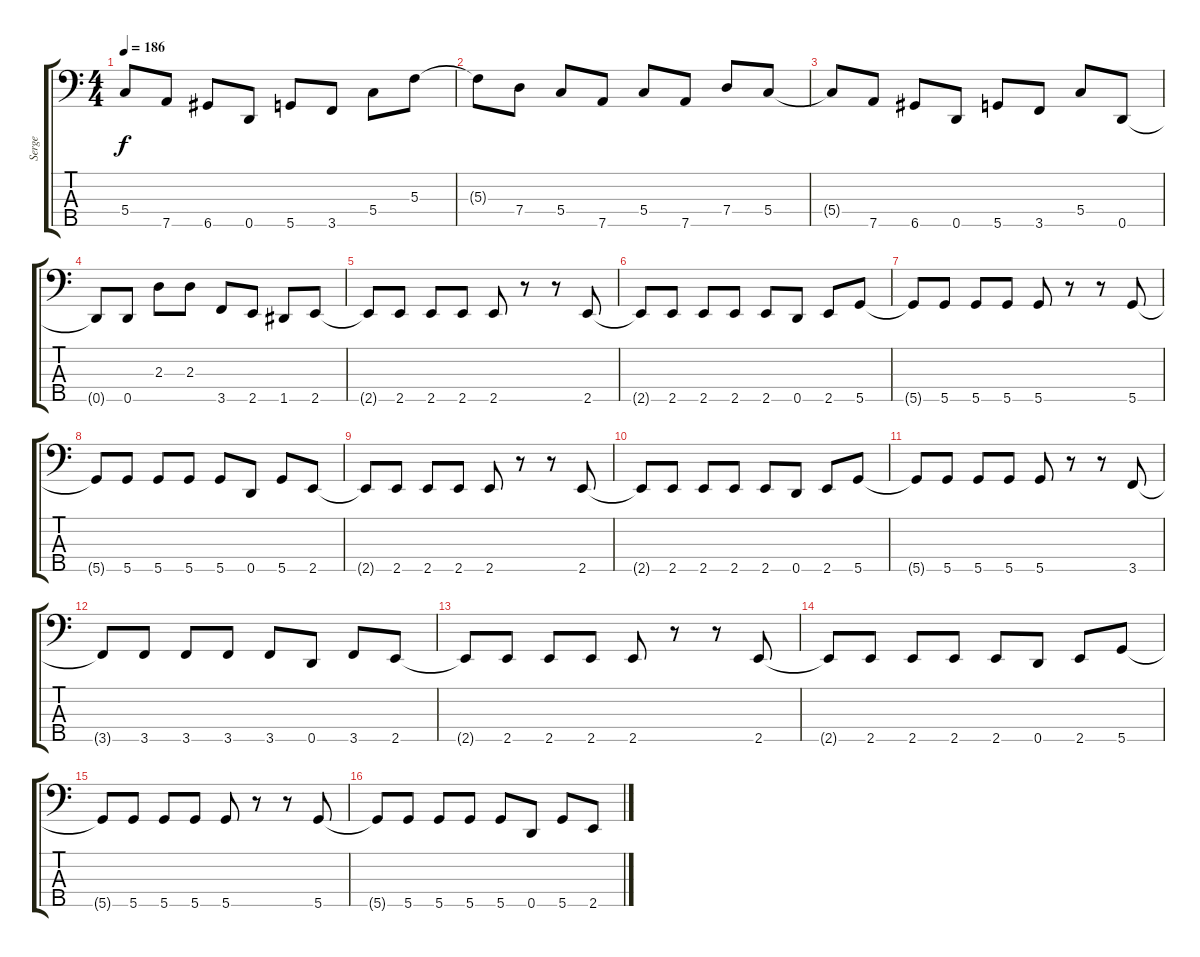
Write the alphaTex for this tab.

\track ("Serge" "Serge") {instrument electricbasspick}
\staff {score tabs}
\tuning (Bb2 F2 C2 G1 D1) {hide}
\ts (4 4)
\tempo 186
\clef f4
\ks c
5.4{t}.8{dy f} 7.5.8 6.5.8 0.5.8 5.5.8 3.5.8 5.4.8 5.3.8 |
5.3{t}.8 7.4.8 5.4.8 7.5.8 5.4.8 7.5.8 7.4.8 5.4.8 |
5.4{t}.8 7.5.8 6.5.8 0.5.8 5.5.8 3.5.8 5.4.8 0.5.8 |
0.5{t}.8 0.5.8 2.3.8 2.3.8 3.5.8 2.5.8 1.5.8 2.5.8 |
2.5{t}.8 2.5.8 2.5.8 2.5.8 2.5.8 r.8 r.8 2.5.8 |
2.5{t}.8 2.5.8 2.5.8 2.5.8 2.5.8 0.5.8 2.5.8 5.5.8 |
5.5{t}.8 5.5.8 5.5.8 5.5.8 5.5.8 r.8 r.8 5.5.8 |
5.5{t}.8 5.5.8 5.5.8 5.5.8 5.5.8 0.5.8 5.5.8 2.5.8 |
2.5{t}.8 2.5.8 2.5.8 2.5.8 2.5.8 r.8 r.8 2.5.8 |
2.5{t}.8 2.5.8 2.5.8 2.5.8 2.5.8 0.5.8 2.5.8 5.5.8 |
5.5{t}.8 5.5.8 5.5.8 5.5.8 5.5.8 r.8 r.8 3.5.8 |
3.5{t}.8 3.5.8 3.5.8 3.5.8 3.5.8 0.5.8 3.5.8 2.5.8 |
2.5{t}.8 2.5.8 2.5.8 2.5.8 2.5.8 r.8 r.8 2.5.8 |
2.5{t}.8 2.5.8 2.5.8 2.5.8 2.5.8 0.5.8 2.5.8 5.5.8 |
5.5{t}.8 5.5.8 5.5.8 5.5.8 5.5.8 r.8 r.8 5.5.8 |
5.5{t}.8 5.5.8 5.5.8 5.5.8 5.5.8 0.5.8 5.5.8 2.5.8
